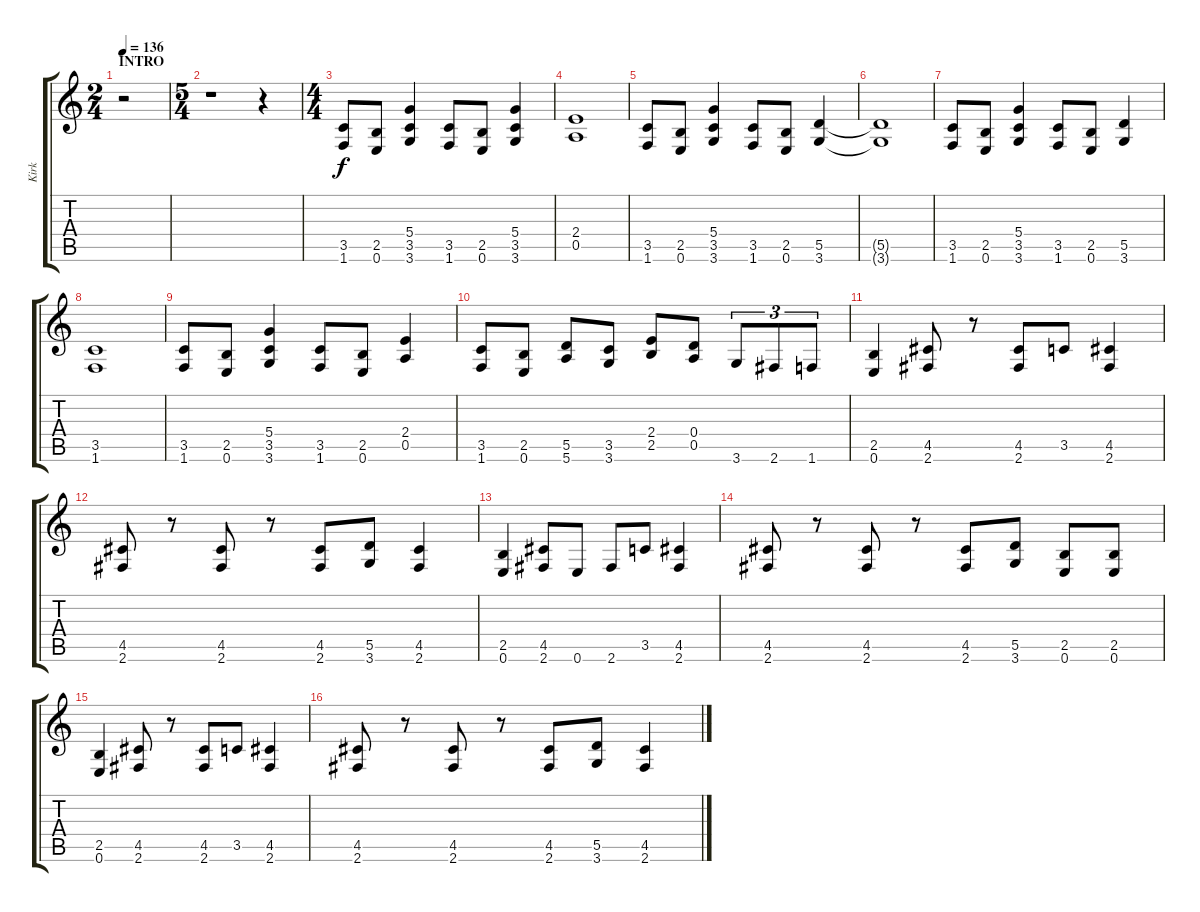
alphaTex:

\track ("Kirk" "Kirk") {instrument overdrivenguitar}
\staff {score tabs}
\tuning (E4 B3 G3 D3 A2 E2) {hide}
\ts (2 4)
\section ("" "INTRO")
\tempo 136
\clef g2
\ks c
r.2{dy f instrument overdrivenguitar} |
\ts (5 4)
r.1 r.4 |
\ts (4 4)
(3.5 1.6).8 (2.5 0.6).8 (5.4 3.5 3.6).4 (3.5 1.6).8 (2.5 0.6).8 (5.4 3.5 3.6).4 |
(2.4 0.5).1 |
(3.5 1.6).8 (2.5 0.6).8 (5.4 3.5 3.6).4 (3.5 1.6).8 (2.5 0.6).8 (5.5 3.6).4 |
(5.5{t} 3.6{t}).1 |
(3.5 1.6).8 (2.5 0.6).8 (5.4 3.5 3.6).4 (3.5 1.6).8 (2.5 0.6).8 (5.5 3.6).4 |
(3.5 1.6).1 |
(3.5 1.6).8 (2.5 0.6).8 (5.4 3.5 3.6).4 (3.5 1.6).8 (2.5 0.6).8 (2.4 0.5).4 |
(3.5 1.6).8 (2.5 0.6).8 (5.5 5.6).8 (3.5 3.6).8 (2.4 2.5).8 (0.4 0.5).8 3.6.8{tu (3 2)} 2.6.8{tu (3 2)} 1.6.8{tu (3 2)} |
(2.5 0.6).4 (4.5 2.6).8 r.8 (4.5 2.6).8 3.5.8 (4.5 2.6).4 |
(4.5 2.6).8 r.8 (4.5 2.6).8 r.8 (4.5 2.6).8 (5.5 3.6).8 (4.5 2.6).4 |
(2.5 0.6).4 (4.5 2.6).8 0.6.8 2.6.8 3.5.8 (4.5 2.6).4 |
(4.5 2.6).8 r.8 (4.5 2.6).8 r.8 (4.5 2.6).8 (5.5 3.6).8 (2.5 0.6).8 (2.5 0.6).8 |
(2.5 0.6).4 (4.5 2.6).8 r.8 (4.5 2.6).8 3.5.8 (4.5 2.6).4 |
(4.5 2.6).8 r.8 (4.5 2.6).8 r.8 (4.5 2.6).8 (5.5 3.6).8 (4.5 2.6).4
